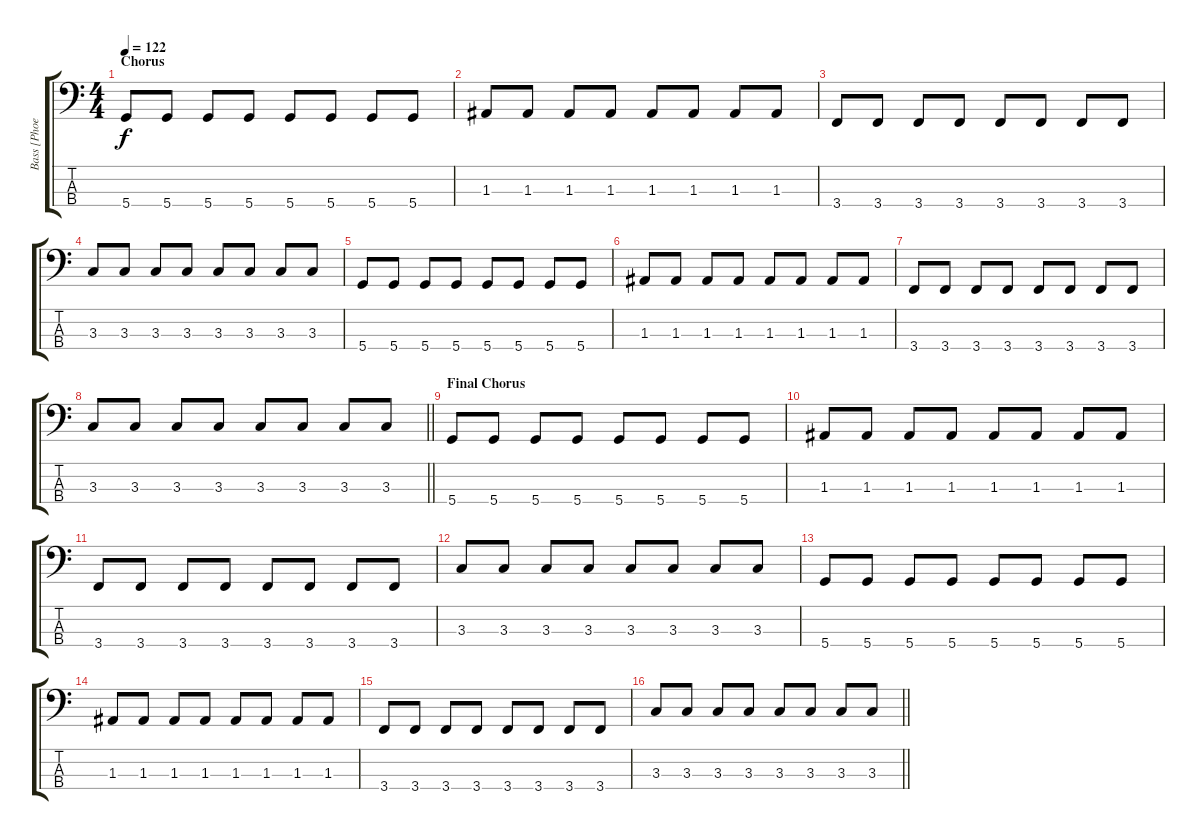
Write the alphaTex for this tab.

\track ("Bass [Phoenix]" "Bass [Phoe") {solo instrument electricbassfinger}
\staff {score tabs}
\tuning (G2 D2 A1 D1) {hide}
\ts (4 4)
\section ("" "Chorus")
\tempo 122
\clef f4
\ks c
5.4.8{dy f} 5.4.8 5.4.8 5.4.8 5.4.8 5.4.8 5.4.8 5.4.8 |
1.3.8 1.3.8 1.3.8 1.3.8 1.3.8 1.3.8 1.3.8 1.3.8 |
3.4.8 3.4.8 3.4.8 3.4.8 3.4.8 3.4.8 3.4.8 3.4.8 |
3.3.8 3.3.8 3.3.8 3.3.8 3.3.8 3.3.8 3.3.8 3.3.8 |
5.4.8 5.4.8 5.4.8 5.4.8 5.4.8 5.4.8 5.4.8 5.4.8 |
1.3.8 1.3.8 1.3.8 1.3.8 1.3.8 1.3.8 1.3.8 1.3.8 |
3.4.8 3.4.8 3.4.8 3.4.8 3.4.8 3.4.8 3.4.8 3.4.8 |
\barLineRight lightlight
3.3.8 3.3.8 3.3.8 3.3.8 3.3.8 3.3.8 3.3.8 3.3.8 |
\section ("" "Final Chorus")
5.4.8 5.4.8 5.4.8 5.4.8 5.4.8 5.4.8 5.4.8 5.4.8 |
1.3.8 1.3.8 1.3.8 1.3.8 1.3.8 1.3.8 1.3.8 1.3.8 |
3.4.8 3.4.8 3.4.8 3.4.8 3.4.8 3.4.8 3.4.8 3.4.8 |
3.3.8 3.3.8 3.3.8 3.3.8 3.3.8 3.3.8 3.3.8 3.3.8 |
5.4.8 5.4.8 5.4.8 5.4.8 5.4.8 5.4.8 5.4.8 5.4.8 |
1.3.8 1.3.8 1.3.8 1.3.8 1.3.8 1.3.8 1.3.8 1.3.8 |
3.4.8 3.4.8 3.4.8 3.4.8 3.4.8 3.4.8 3.4.8 3.4.8 |
\barLineRight lightlight
3.3.8 3.3.8 3.3.8 3.3.8 3.3.8 3.3.8 3.3.8 3.3.8
